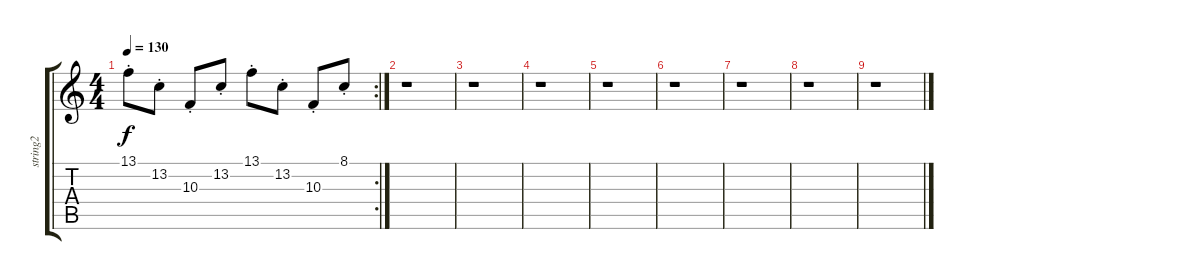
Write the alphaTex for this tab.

\track ("string2" "string2") {instrument stringensemble2}
\staff {score tabs}
\tuning (E4 B3 G3 D3 A2 E2) {hide}
\rc 2
\ts (4 4)
\tempo 130
\clef g2
\ks c
13.1{st}.8{dy f} 13.2{st}.8 10.3{st}.8 13.2{st}.8 13.1{st}.8 13.2{st}.8 10.3{st}.8 8.1{st}.8 |
r.1 |
r.1 |
r.1 |
r.1 |
r.1 |
r.1 |
r.1 |
r.1
